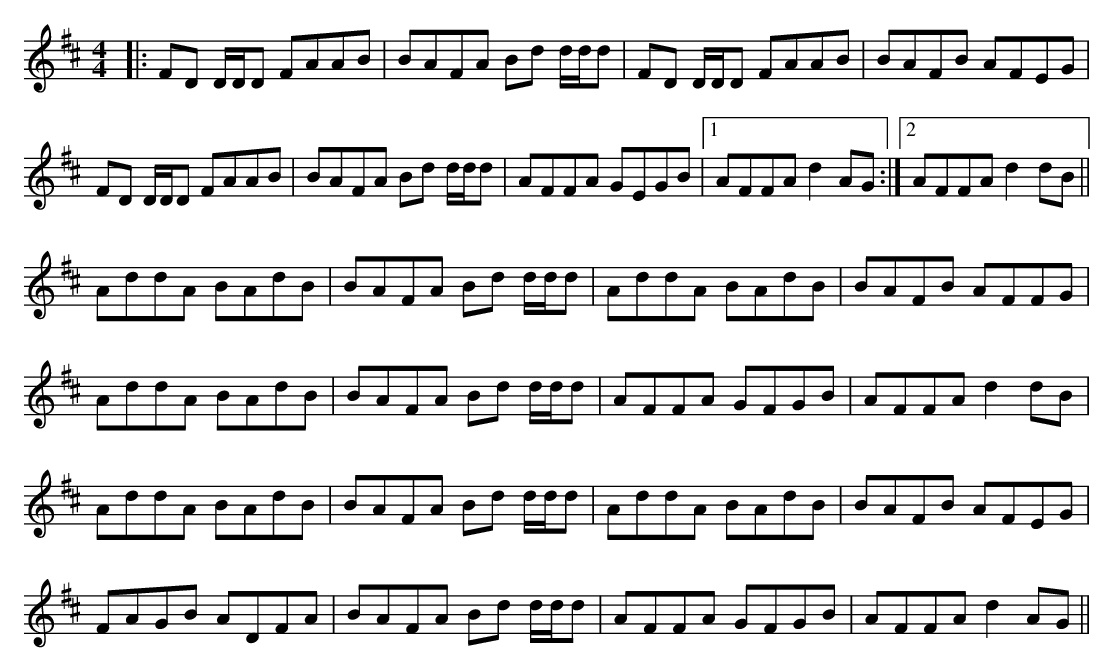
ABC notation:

X:1
M:4/4
K:D
|: FD D/D/D FAAB | BAFA Bd d/d/d | FD D/D/D FAAB | BAFB AFEG |
FD D/D/D FAAB | BAFA Bd d/d/d | AFFA GEGB |1 AFFA d2AG :|2 AFFA d2dB ||
AddA BAdB | BAFA Bd d/d/d | AddA BAdB | BAFB AFFG |
AddA BAdB | BAFA Bd d/d/d | AFFA GFGB | AFFA d2dB |
AddA BAdB | BAFA Bd d/d/d | AddA BAdB | BAFB AFEG |
FAGB ADFA | BAFA Bd d/d/d | AFFA GFGB | AFFA d2AG ||
